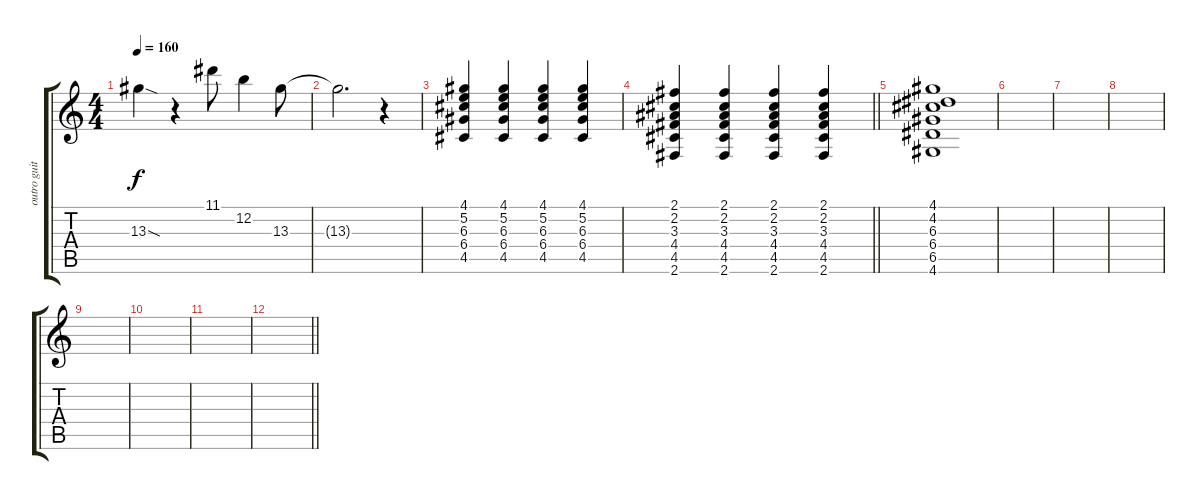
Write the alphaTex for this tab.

\track ("outro guitar" "outro guit") {instrument electricguitarclean}
\staff {score tabs}
\tuning (E4 B3 G3 D3 A2 E2) {hide}
\ts (4 4)
\tempo 160
\clef g2
\ks c
13.3{sod}.4{dy f} r.4 11.1.8 12.2.4 13.3.8 |
13.3{t}.2{d} r.4 |
(4.1 5.2 6.3 6.4 4.5).4 (4.1 5.2 6.3 6.4 4.5).4 (4.1 5.2 6.3 6.4 4.5).4 (4.1 5.2 6.3 6.4 4.5).4 |
\barLineRight lightlight
(2.1 2.2 3.3 4.4 4.5 2.6).4 (2.1 2.2 3.3 4.4 4.5 2.6).4 (2.1 2.2 3.3 4.4 4.5 2.6).4 (2.1 2.2 3.3 4.4 4.5 2.6).4 |
(4.1 4.2 6.3 6.4 6.5 4.6).1 |
|
|
|
|
|
|
\barLineRight lightlight
